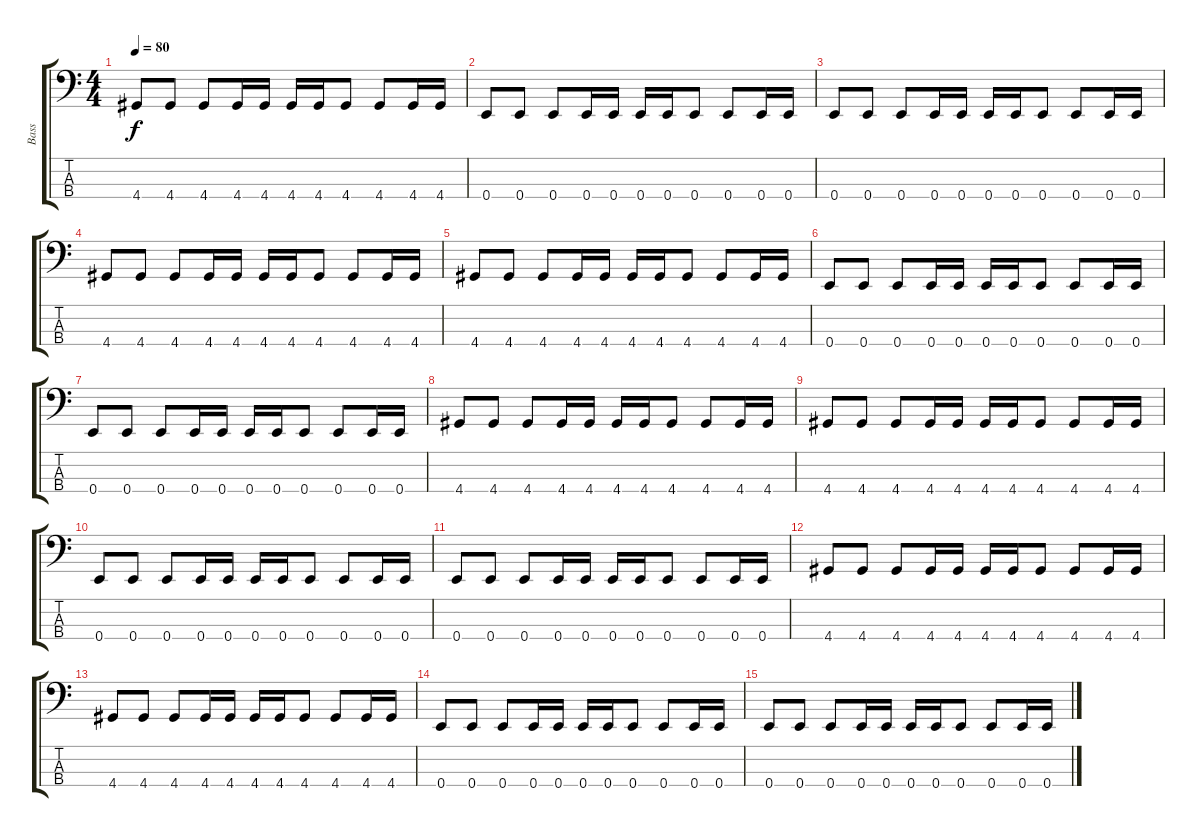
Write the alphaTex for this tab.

\track ("Bass" "Bass") {instrument electricbassfinger}
\staff {score tabs}
\tuning (G2 D2 A1 E1) {hide}
\ts (4 4)
\tempo 80
\clef f4
\ks c
4.4.8{dy f} 4.4.8 4.4.8 4.4.16 4.4.16 4.4.16 4.4.16 4.4.8 4.4.8 4.4.16 4.4.16 |
0.4.8 0.4.8 0.4.8 0.4.16 0.4.16 0.4.16 0.4.16 0.4.8 0.4.8 0.4.16 0.4.16 |
0.4.8 0.4.8 0.4.8 0.4.16 0.4.16 0.4.16 0.4.16 0.4.8 0.4.8 0.4.16 0.4.16 |
4.4.8 4.4.8 4.4.8 4.4.16 4.4.16 4.4.16 4.4.16 4.4.8 4.4.8 4.4.16 4.4.16 |
4.4.8 4.4.8 4.4.8 4.4.16 4.4.16 4.4.16 4.4.16 4.4.8 4.4.8 4.4.16 4.4.16 |
0.4.8 0.4.8 0.4.8 0.4.16 0.4.16 0.4.16 0.4.16 0.4.8 0.4.8 0.4.16 0.4.16 |
0.4.8 0.4.8 0.4.8 0.4.16 0.4.16 0.4.16 0.4.16 0.4.8 0.4.8 0.4.16 0.4.16 |
4.4.8 4.4.8 4.4.8 4.4.16 4.4.16 4.4.16 4.4.16 4.4.8 4.4.8 4.4.16 4.4.16 |
4.4.8 4.4.8 4.4.8 4.4.16 4.4.16 4.4.16 4.4.16 4.4.8 4.4.8 4.4.16 4.4.16 |
0.4.8 0.4.8 0.4.8 0.4.16 0.4.16 0.4.16 0.4.16 0.4.8 0.4.8 0.4.16 0.4.16 |
0.4.8 0.4.8 0.4.8 0.4.16 0.4.16 0.4.16 0.4.16 0.4.8 0.4.8 0.4.16 0.4.16 |
4.4.8 4.4.8 4.4.8 4.4.16 4.4.16 4.4.16 4.4.16 4.4.8 4.4.8 4.4.16 4.4.16 |
4.4.8 4.4.8 4.4.8 4.4.16 4.4.16 4.4.16 4.4.16 4.4.8 4.4.8 4.4.16 4.4.16 |
0.4.8 0.4.8 0.4.8 0.4.16 0.4.16 0.4.16 0.4.16 0.4.8 0.4.8 0.4.16 0.4.16 |
0.4.8 0.4.8 0.4.8 0.4.16 0.4.16 0.4.16 0.4.16 0.4.8 0.4.8 0.4.16 0.4.16
